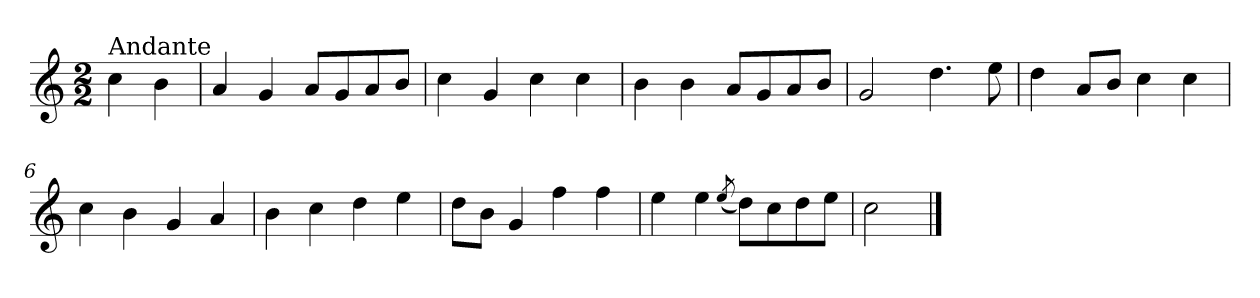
**kern
*part1
*staff1
*clefG2
*k[]
*C:
*M2/2
=
!LO:TX:a:t=Andante
4cc\
4b\
=1
4a/
4g/
8a/L
8g/
8a/
8b/J
=2
4cc\
4g/
4cc\
4cc\
=3
4b\
4b\
8a/L
8g/
8a/
8b/J
=4
2g/
4.dd\
8ee\
!!LO:LB:g=z
=5
4dd\
8a/L
8b/J
4cc\
4cc\
=6
4cc\
4b\
4g/
4a/
=7
4b\
4cc\
4dd\
4ee\
=8
8dd\L
8b\J
4g/
4ff\
4ff\
=9
4ee\
4ee\
(<8qee/
8dd\L)
8cc\
8dd\
8ee\J
!!LO:LB:g=z
=10
2cc\
==
*-
